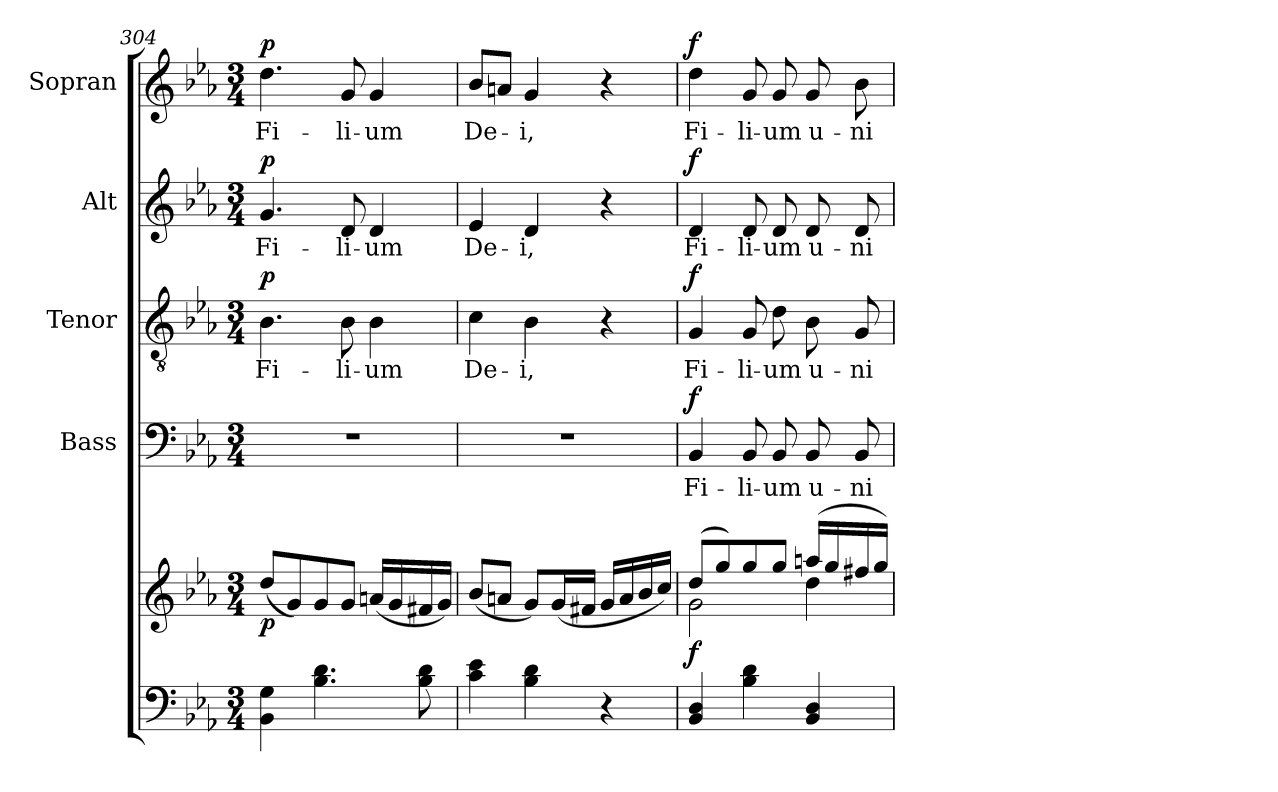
**kern	**kern	**dynam	**kern	**text	**dynam	**kern	**text	**dynam	**kern	**text	**dynam	**kern	**text	**dynam
*part5	*part5	*part5	*part4	*part4	*part4	*part3	*part3	*part3	*part2	*part2	*part2	*part1	*part1	*part1
*staff6	*staff5	*staff5/6	*staff4	*staff4	*staff4	*staff3	*staff3	*staff3	*staff2	*staff2	*staff2	*staff1	*staff1	*staff1
*	*	*	*I"Bass	*	*	*I"Tenor	*	*	*I"Alt	*	*	*I"Sopran	*	*
*	*	*	*I'B.	*	*	*I'T.	*	*	*I'A.	*	*	*I'S.	*	*
*clefF4	*clefG2	*	*clefF4	*	*	*clefGv2	*	*	*clefG2	*	*	*clefG2	*	*
*k[b-e-a-]	*k[b-e-a-]	*	*k[b-e-a-]	*	*	*k[b-e-a-]	*	*	*k[b-e-a-]	*	*	*k[b-e-a-]	*	*
*E-:	*E-:	*	*E-:	*	*	*E-:	*	*	*E-:	*	*	*E-:	*	*
*M3/4	*M3/4	*	*M3/4	*	*	*M3/4	*	*	*M3/4	*	*	*M3/4	*	*
=304	=304	=304	=304	=304	=304	=304	=304	=304	=304	=304	=304	=304	=304	=304
!	!	!LO:DY:b	!	!	!	!	!LO:LY:b	!LO:DY:a	!	!LO:LY:b	!LO:DY:a	!	!LO:LY:b	!LO:DY:a
4BB-\ 4G\	(<8dd/L	p	2.r	.	.	4.B-\	Fi-	p	4.g/	Fi-	p	4.dd\	Fi-	p
.	8g/)	.	.	.	.	.	.	.	.	.	.	.	.	.
4.B-\ 4.d\	8g/	.	.	.	.	.	.	.	.	.	.	.	.	.
!	!	!	!	!	!	!	!LO:LY:b	!	!	!LO:LY:b	!	!	!LO:LY:b	!
.	8g/J	.	.	.	.	8B-\	-li-	.	8d/	-li-	.	8g/	-li-	.
!	!	!	!	!	!	!	!LO:LY:b	!	!	!LO:LY:b	!	!	!LO:LY:b	!
.	(<16an/LL	.	.	.	.	4B-\	-um	.	4d/	-um	.	4g/	-um	.
.	16g/	.	.	.	.	.	.	.	.	.	.	.	.	.
8B-\ 8d\	16f#X/	.	.	.	.	.	.	.	.	.	.	.	.	.
.	16g/JJ)	.	.	.	.	.	.	.	.	.	.	.	.	.
=305	=305	=305	=305	=305	=305	=305	=305	=305	=305	=305	=305	=305	=305	=305
!	!	!	!	!	!	!	!LO:LY:b	!	!	!LO:LY:b	!	!	!LO:LY:b	!
4c\ 4e-\	(<8b-/L	.	2.r	.	.	4c\	De-	.	4e-/	De-	.	8b-/L	De-	.
.	8an/J	.	.	.	.	.	.	.	.	.	.	8an/J	.	.
!	!	!	!	!	!	!	!LO:LY:b	!	!	!LO:LY:b	!	!	!LO:LY:b	!
4B-\ 4d\	8g/L)	.	.	.	.	4B-\	-i,	.	4d/	-i,	.	4g/	-i,	.
.	(<16g/L	.	.	.	.	.	.	.	.	.	.	.	.	.
.	16f#X/JJ	.	.	.	.	.	.	.	.	.	.	.	.	.
4r	16g/LL	.	.	.	.	4r	.	.	4r	.	.	4r	.	.
.	16a/	.	.	.	.	.	.	.	.	.	.	.	.	.
.	16b-/	.	.	.	.	.	.	.	.	.	.	.	.	.
.	16cc/JJ)	.	.	.	.	.	.	.	.	.	.	.	.	.
!!LO:LB:g=z
=306	=306	=306	=306	=306	=306	=306	=306	=306	=306	=306	=306	=306	=306	=306
*	*^	*	*	*	*	*	*	*	*	*	*	*	*	*
!	!	!	!LO:DY:b	!	!LO:LY:b	!LO:DY:a	!	!LO:LY:b	!LO:DY:a	!	!LO:LY:b	!LO:DY:a	!	!LO:LY:b	!LO:DY:a
4BB-/ 4D/	(>8dd/L	2g\	f	4BB-/	Fi-	f	4G/	Fi-	f	4d/	Fi-	f	4dd\	Fi-	f
.	8gg/)	.	.	.	.	.	.	.	.	.	.	.	.	.	.
!	!	!	!	!	!LO:LY:b	!	!	!LO:LY:b	!	!	!LO:LY:b	!	!	!LO:LY:b	!
4B-\ 4d\	8gg/	.	.	8BB-/	-li-	.	8G/	-li-	.	8d/	-li-	.	8g/	-li-	.
!	!	!	!	!	!LO:LY:b	!	!	!LO:LY:b	!	!	!LO:LY:b	!	!	!LO:LY:b	!
.	8gg/J	.	.	8BB-/	-um	.	8d\	-um	.	8d/	-um	.	8g/	-um	.
!	!	!	!	!	!LO:LY:b	!	!	!LO:LY:b	!	!	!LO:LY:b	!	!	!LO:LY:b	!
4BB-/ 4D/	(>16aan/LL	4dd\	.	8BB-/	u-	.	8B-\	u-	.	8d/	u-	.	8g/	u-	.
.	16gg/	.	.	.	.	.	.	.	.	.	.	.	.	.	.
!	!	!	!	!	!LO:LY:b	!	!	!LO:LY:b	!	!	!LO:LY:b	!	!	!LO:LY:b	!
.	16ff#X/	.	.	8BB-/	-ni-	.	8G/	-ni-	.	8d/	-ni-	.	8b-\	-ni-	.
.	16gg/JJ)	.	.	.	.	.	.	.	.	.	.	.	.	.	.
*	*v	*v	*	*	*	*	*	*	*	*	*	*	*	*	*
=	=	=	=	=	=	=	=	=	=	=	=	=	=	=
*-	*-	*-	*-	*-	*-	*-	*-	*-	*-	*-	*-	*-	*-	*-
